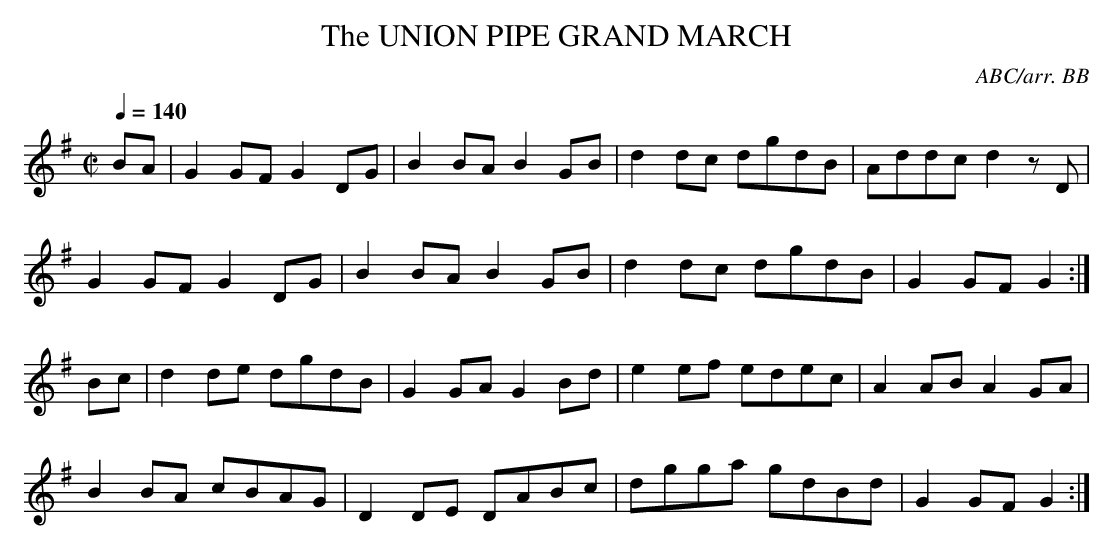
X:1
T:UNION PIPE GRAND MARCH, The
C:ABC/arr. BB
Q:1/4=140
L:1/8
M:C|
K:G
BA|G2GF G2DG|B2BA B2GB|d2dc dgdB|Addc d2zD|
G2GF G2DG|B2BA B2GB|d2dc dgdB|G2GF G2:|
Bc|d2de dgdB|G2GA G2Bd|e2ef edec|A2AB A2GA|
B2BA cBAG|D2DE DABc|dgga gdBd|G2GF G2:|
